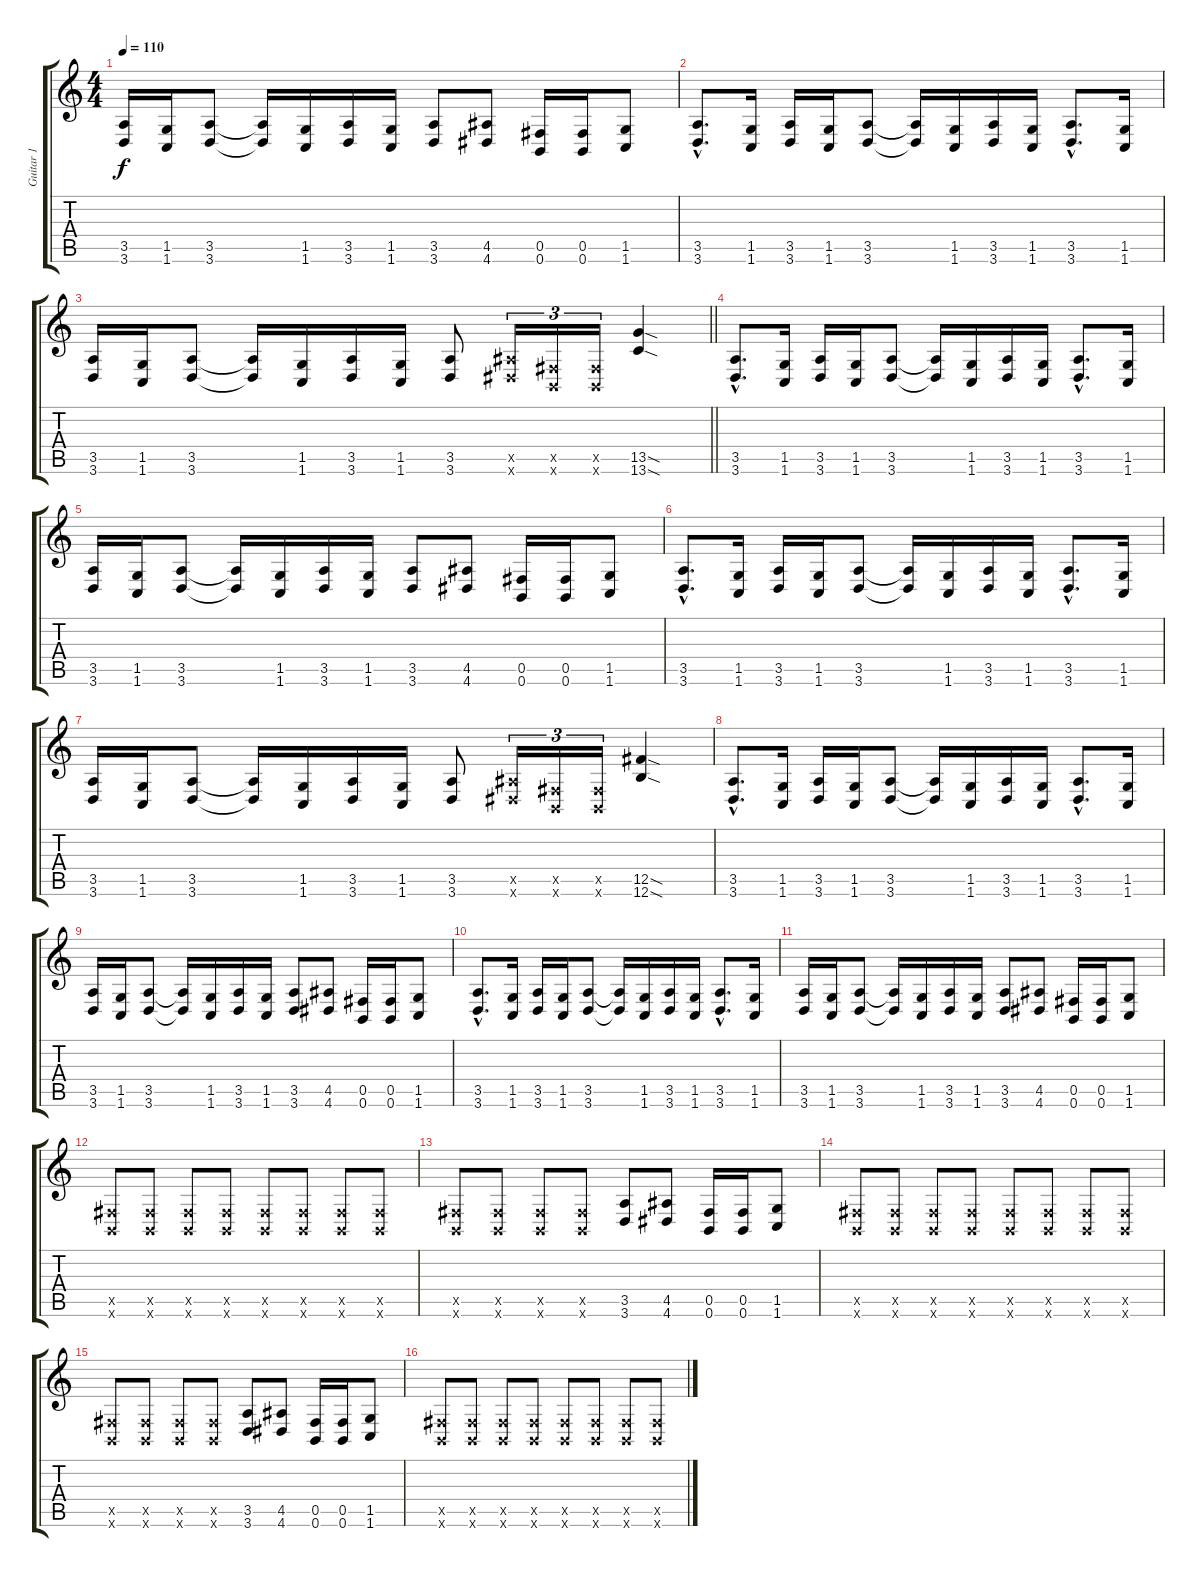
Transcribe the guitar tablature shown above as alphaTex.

\track ("Guitar 1" "Guitar 1") {instrument distortionguitar}
\staff {score tabs}
\tuning (Db4 Ab3 E3 B2 Gb2 B1) {hide}
\ts (4 4)
\tempo 110
\clef g2
\ks c
(3.5 3.6).16{dy f} (1.5 1.6).16 (3.5 3.6).8 (3.5{t} 3.6{t}).16 (1.5 1.6).16 (3.5 3.6).16 (1.5 1.6).16 (3.5 3.6).8 (4.5 4.6).8 (0.5 0.6).16 (0.5 0.6).16 (1.5 1.6).8 |
(3.5{hac} 3.6{hac}).8{d} (1.5 1.6).16 (3.5 3.6).16 (1.5 1.6).16 (3.5 3.6).8 (3.5{t} 3.6{t}).16 (1.5 1.6).16 (3.5 3.6).16 (1.5 1.6).16 (3.5{hac} 3.6{hac}).8{d} (1.5 1.6).16 |
\barLineRight lightlight
(3.5 3.6).16 (1.5 1.6).16 (3.5 3.6).8 (3.5{t} 3.6{t}).16 (1.5 1.6).16 (3.5 3.6).16 (1.5 1.6).16 (3.5 3.6).8 (4.5{x} 4.6{x}).16{tu (3 2)} (0.5{x} 0.6{x}).16{tu (3 2)} (0.5{x} 0.6{x}).16{tu (3 2)} (13.5{sod} 13.6{sod}).4 |
(3.5{hac} 3.6{hac}).8{d} (1.5 1.6).16 (3.5 3.6).16 (1.5 1.6).16 (3.5 3.6).8 (3.5{t} 3.6{t}).16 (1.5 1.6).16 (3.5 3.6).16 (1.5 1.6).16 (3.5{hac} 3.6{hac}).8{d} (1.5 1.6).16 |
(3.5 3.6).16 (1.5 1.6).16 (3.5 3.6).8 (3.5{t} 3.6{t}).16 (1.5 1.6).16 (3.5 3.6).16 (1.5 1.6).16 (3.5 3.6).8 (4.5 4.6).8 (0.5 0.6).16 (0.5 0.6).16 (1.5 1.6).8 |
(3.5{hac} 3.6{hac}).8{d} (1.5 1.6).16 (3.5 3.6).16 (1.5 1.6).16 (3.5 3.6).8 (3.5{t} 3.6{t}).16 (1.5 1.6).16 (3.5 3.6).16 (1.5 1.6).16 (3.5{hac} 3.6{hac}).8{d} (1.5 1.6).16 |
(3.5 3.6).16 (1.5 1.6).16 (3.5 3.6).8 (3.5{t} 3.6{t}).16 (1.5 1.6).16 (3.5 3.6).16 (1.5 1.6).16 (3.5 3.6).8 (4.5{x} 4.6{x}).16{tu (3 2)} (0.5{x} 0.6{x}).16{tu (3 2)} (0.5{x} 0.6{x}).16{tu (3 2)} (12.5{sod} 12.6{sod}).4 |
(3.5{hac} 3.6{hac}).8{d} (1.5 1.6).16 (3.5 3.6).16 (1.5 1.6).16 (3.5 3.6).8 (3.5{t} 3.6{t}).16 (1.5 1.6).16 (3.5 3.6).16 (1.5 1.6).16 (3.5{hac} 3.6{hac}).8{d} (1.5 1.6).16 |
(3.5 3.6).16 (1.5 1.6).16 (3.5 3.6).8 (3.5{t} 3.6{t}).16 (1.5 1.6).16 (3.5 3.6).16 (1.5 1.6).16 (3.5 3.6).8 (4.5 4.6).8 (0.5 0.6).16 (0.5 0.6).16 (1.5 1.6).8 |
(3.5{hac} 3.6{hac}).8{d} (1.5 1.6).16 (3.5 3.6).16 (1.5 1.6).16 (3.5 3.6).8 (3.5{t} 3.6{t}).16 (1.5 1.6).16 (3.5 3.6).16 (1.5 1.6).16 (3.5{hac} 3.6{hac}).8{d} (1.5 1.6).16 |
(3.5 3.6).16 (1.5 1.6).16 (3.5 3.6).8 (3.5{t} 3.6{t}).16 (1.5 1.6).16 (3.5 3.6).16 (1.5 1.6).16 (3.5 3.6).8 (4.5 4.6).8 (0.5 0.6).16 (0.5 0.6).16 (1.5 1.6).8 |
(0.5{x} 0.6{x}).8 (0.5{x} 0.6{x}).8 (0.5{x} 0.6{x}).8 (0.5{x} 0.6{x}).8 (0.5{x} 0.6{x}).8 (0.5{x} 0.6{x}).8 (0.5{x} 0.6{x}).8 (0.5{x} 0.6{x}).8 |
(0.5{x} 0.6{x}).8 (0.5{x} 0.6{x}).8 (0.5{x} 0.6{x}).8 (0.5{x} 0.6{x}).8 (3.5 3.6).8 (4.5 4.6).8 (0.5 0.6).16 (0.5 0.6).16 (1.5 1.6).8 |
(0.5{x} 0.6{x}).8 (0.5{x} 0.6{x}).8 (0.5{x} 0.6{x}).8 (0.5{x} 0.6{x}).8 (0.5{x} 0.6{x}).8 (0.5{x} 0.6{x}).8 (0.5{x} 0.6{x}).8 (0.5{x} 0.6{x}).8 |
(0.5{x} 0.6{x}).8 (0.5{x} 0.6{x}).8 (0.5{x} 0.6{x}).8 (0.5{x} 0.6{x}).8 (3.5 3.6).8 (4.5 4.6).8 (0.5 0.6).16 (0.5 0.6).16 (1.5 1.6).8 |
(0.5{x} 0.6{x}).8 (0.5{x} 0.6{x}).8 (0.5{x} 0.6{x}).8 (0.5{x} 0.6{x}).8 (0.5{x} 0.6{x}).8 (0.5{x} 0.6{x}).8 (0.5{x} 0.6{x}).8 (0.5{x} 0.6{x}).8
